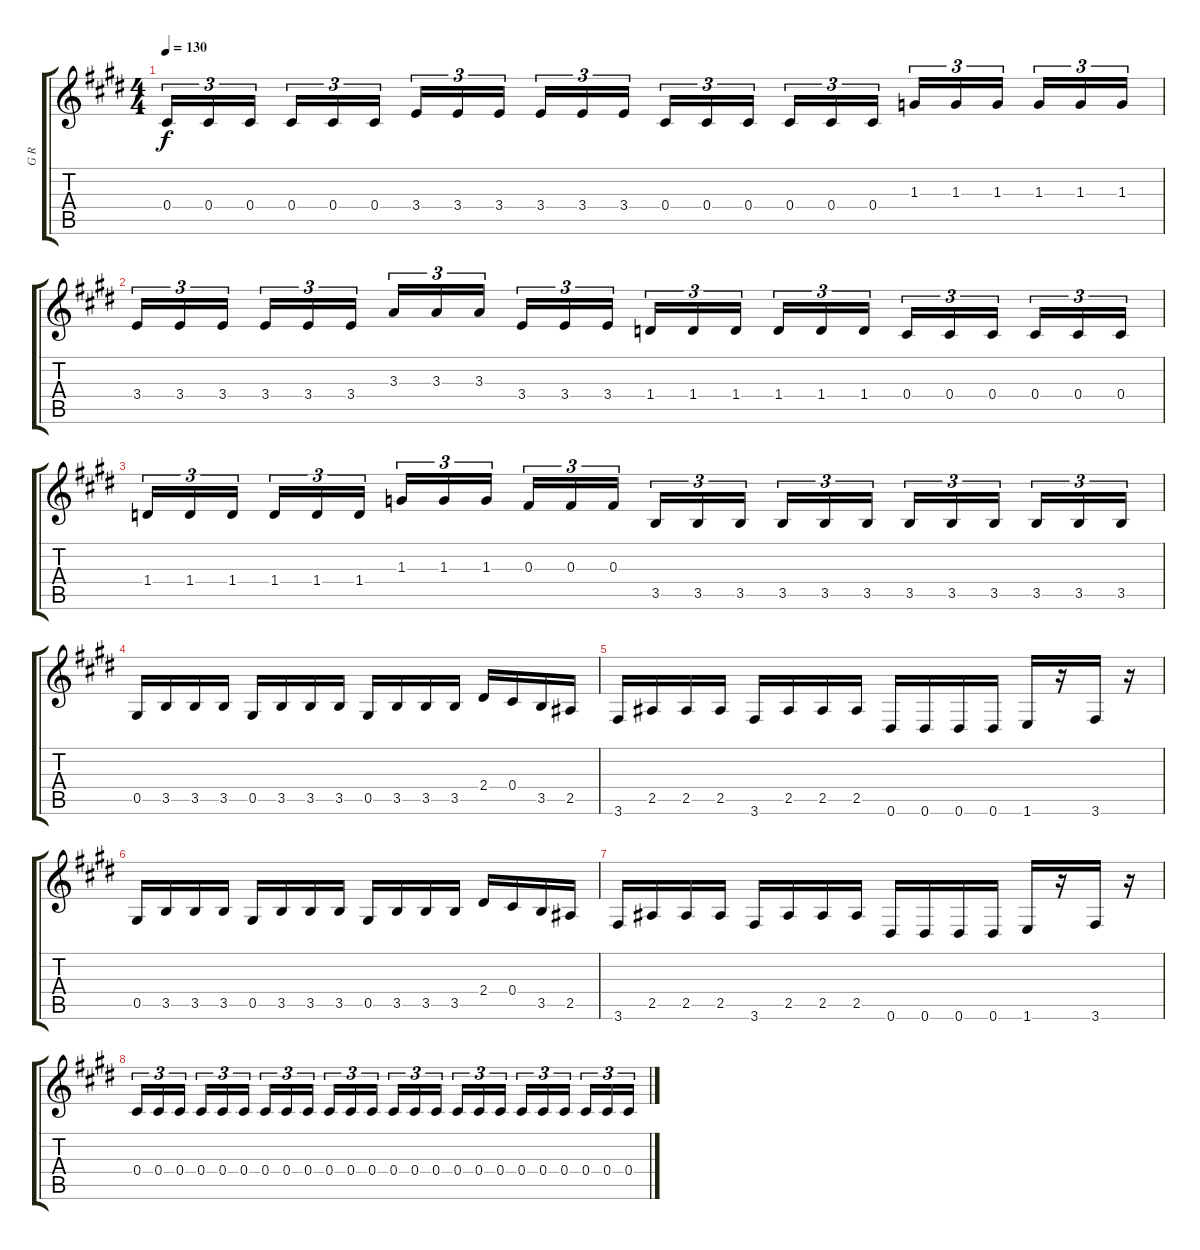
\track ("G R" "G R") {instrument distortionguitar}
\staff {score tabs}
\tuning (Eb4 Bb3 Gb3 Db3 Ab2 Eb2) {hide}
\ts (4 4)
\tempo 130
\clef g2
\ks e
0.4.16{tu (3 2) dy f} 0.4.16{tu (3 2)} 0.4.16{tu (3 2)} 0.4.16{tu (3 2)} 0.4.16{tu (3 2)} 0.4.16{tu (3 2)} 3.4.16{tu (3 2)} 3.4.16{tu (3 2)} 3.4.16{tu (3 2)} 3.4.16{tu (3 2)} 3.4.16{tu (3 2)} 3.4.16{tu (3 2)} 0.4.16{tu (3 2)} 0.4.16{tu (3 2)} 0.4.16{tu (3 2)} 0.4.16{tu (3 2)} 0.4.16{tu (3 2)} 0.4.16{tu (3 2)} 1.3.16{tu (3 2)} 1.3.16{tu (3 2)} 1.3.16{tu (3 2)} 1.3.16{tu (3 2)} 1.3.16{tu (3 2)} 1.3.16{tu (3 2)} |
3.4.16{tu (3 2)} 3.4.16{tu (3 2)} 3.4.16{tu (3 2)} 3.4.16{tu (3 2)} 3.4.16{tu (3 2)} 3.4.16{tu (3 2)} 3.3.16{tu (3 2)} 3.3.16{tu (3 2)} 3.3.16{tu (3 2)} 3.4.16{tu (3 2)} 3.4.16{tu (3 2)} 3.4.16{tu (3 2)} 1.4.16{tu (3 2)} 1.4.16{tu (3 2)} 1.4.16{tu (3 2)} 1.4.16{tu (3 2)} 1.4.16{tu (3 2)} 1.4.16{tu (3 2)} 0.4.16{tu (3 2)} 0.4.16{tu (3 2)} 0.4.16{tu (3 2)} 0.4.16{tu (3 2)} 0.4.16{tu (3 2)} 0.4.16{tu (3 2)} |
1.4.16{tu (3 2)} 1.4.16{tu (3 2)} 1.4.16{tu (3 2)} 1.4.16{tu (3 2)} 1.4.16{tu (3 2)} 1.4.16{tu (3 2)} 1.3.16{tu (3 2)} 1.3.16{tu (3 2)} 1.3.16{tu (3 2)} 0.3.16{tu (3 2)} 0.3.16{tu (3 2)} 0.3.16{tu (3 2)} 3.5.16{tu (3 2)} 3.5.16{tu (3 2)} 3.5.16{tu (3 2)} 3.5.16{tu (3 2)} 3.5.16{tu (3 2)} 3.5.16{tu (3 2)} 3.5.16{tu (3 2)} 3.5.16{tu (3 2)} 3.5.16{tu (3 2)} 3.5.16{tu (3 2)} 3.5.16{tu (3 2)} 3.5.16{tu (3 2)} |
0.5.16 3.5.16 3.5.16 3.5.16 0.5.16 3.5.16 3.5.16 3.5.16 0.5.16 3.5.16 3.5.16 3.5.16 2.4.16 0.4.16 3.5.16 2.5.16 |
3.6.16 2.5.16 2.5.16 2.5.16 3.6.16 2.5.16 2.5.16 2.5.16 0.6.16 0.6.16 0.6.16 0.6.16 1.6.16 r.16 3.6.16 r.16 |
0.5.16 3.5.16 3.5.16 3.5.16 0.5.16 3.5.16 3.5.16 3.5.16 0.5.16 3.5.16 3.5.16 3.5.16 2.4.16 0.4.16 3.5.16 2.5.16 |
3.6.16 2.5.16 2.5.16 2.5.16 3.6.16 2.5.16 2.5.16 2.5.16 0.6.16 0.6.16 0.6.16 0.6.16 1.6.16 r.16 3.6.16 r.16 |
0.4.16{tu (3 2)} 0.4.16{tu (3 2)} 0.4.16{tu (3 2)} 0.4.16{tu (3 2)} 0.4.16{tu (3 2)} 0.4.16{tu (3 2)} 0.4.16{tu (3 2)} 0.4.16{tu (3 2)} 0.4.16{tu (3 2)} 0.4.16{tu (3 2)} 0.4.16{tu (3 2)} 0.4.16{tu (3 2)} 0.4.16{tu (3 2)} 0.4.16{tu (3 2)} 0.4.16{tu (3 2)} 0.4.16{tu (3 2)} 0.4.16{tu (3 2)} 0.4.16{tu (3 2)} 0.4.16{tu (3 2)} 0.4.16{tu (3 2)} 0.4.16{tu (3 2)} 0.4.16{tu (3 2)} 0.4.16{tu (3 2)} 0.4.16{tu (3 2)}
